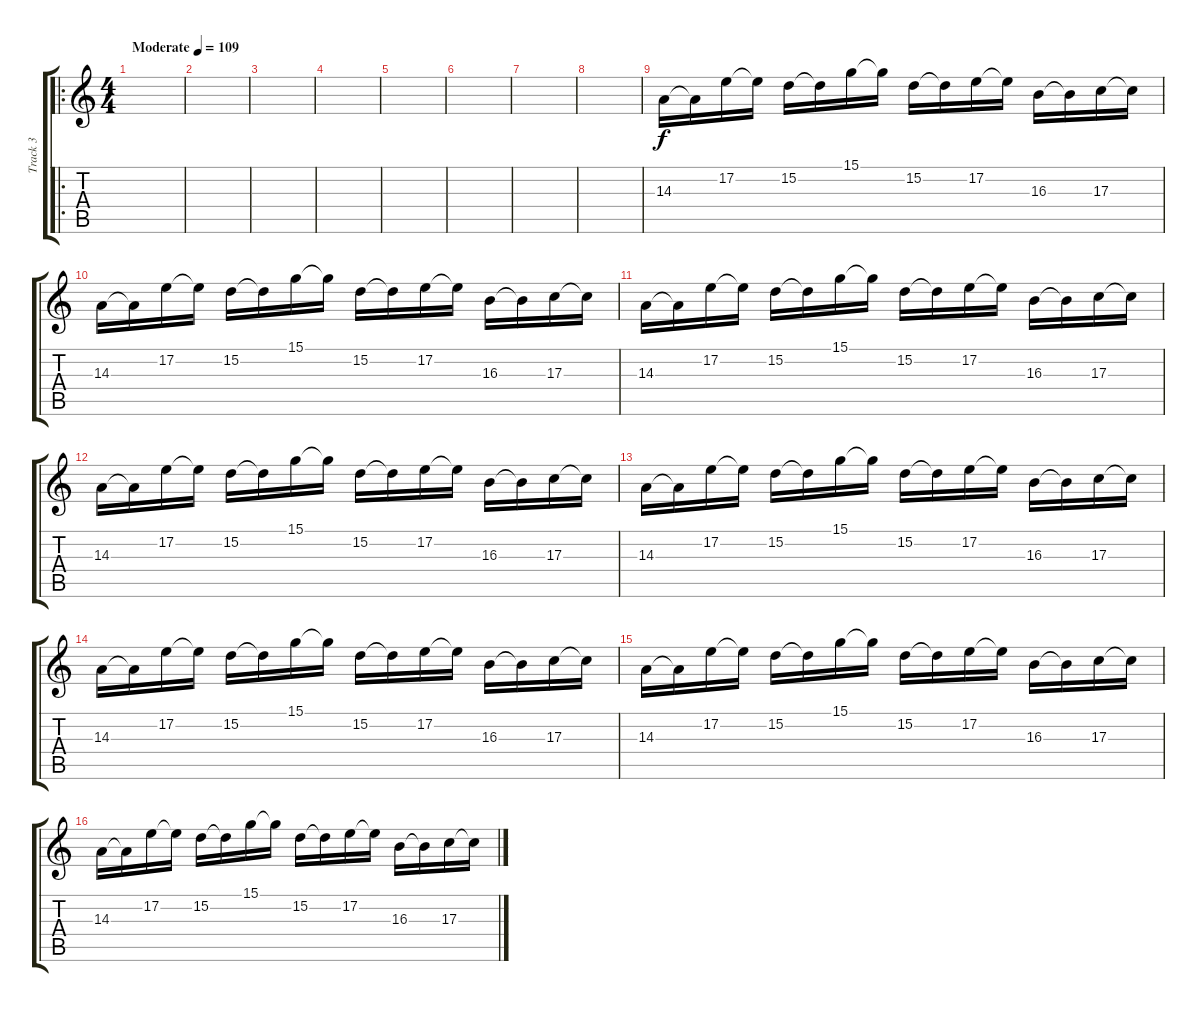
\track ("Track 3" "Track 3") {instrument lead5charang}
\staff {score tabs}
\tuning (E4 B3 G3 D3 A2 E2) {hide}
\ro
\ts (4 4)
\tempo (109 "Moderate")
\clef g2
\ks c
|
|
|
|
|
|
|
|
14.3.16 14.3{t}.16 17.2.16 17.2{t}.16 15.2.16 15.2{t}.16 15.1.16 15.1{t}.16 15.2.16 15.2{t}.16 17.2.16 17.2{t}.16 16.3.16 16.3{t}.16 17.3.16 17.3{t}.16 |
14.3.16 14.3{t}.16 17.2.16 17.2{t}.16 15.2.16 15.2{t}.16 15.1.16 15.1{t}.16 15.2.16 15.2{t}.16 17.2.16 17.2{t}.16 16.3.16 16.3{t}.16 17.3.16 17.3{t}.16 |
14.3.16 14.3{t}.16 17.2.16 17.2{t}.16 15.2.16 15.2{t}.16 15.1.16 15.1{t}.16 15.2.16 15.2{t}.16 17.2.16 17.2{t}.16 16.3.16 16.3{t}.16 17.3.16 17.3{t}.16 |
14.3.16 14.3{t}.16 17.2.16 17.2{t}.16 15.2.16 15.2{t}.16 15.1.16 15.1{t}.16 15.2.16 15.2{t}.16 17.2.16 17.2{t}.16 16.3.16 16.3{t}.16 17.3.16 17.3{t}.16 |
14.3.16 14.3{t}.16 17.2.16 17.2{t}.16 15.2.16 15.2{t}.16 15.1.16 15.1{t}.16 15.2.16 15.2{t}.16 17.2.16 17.2{t}.16 16.3.16 16.3{t}.16 17.3.16 17.3{t}.16 |
14.3.16 14.3{t}.16 17.2.16 17.2{t}.16 15.2.16 15.2{t}.16 15.1.16 15.1{t}.16 15.2.16 15.2{t}.16 17.2.16 17.2{t}.16 16.3.16 16.3{t}.16 17.3.16 17.3{t}.16 |
14.3.16 14.3{t}.16 17.2.16 17.2{t}.16 15.2.16 15.2{t}.16 15.1.16 15.1{t}.16 15.2.16 15.2{t}.16 17.2.16 17.2{t}.16 16.3.16 16.3{t}.16 17.3.16 17.3{t}.16 |
14.3.16 14.3{t}.16 17.2.16 17.2{t}.16 15.2.16 15.2{t}.16 15.1.16 15.1{t}.16 15.2.16 15.2{t}.16 17.2.16 17.2{t}.16 16.3.16 16.3{t}.16 17.3.16 17.3{t}.16
